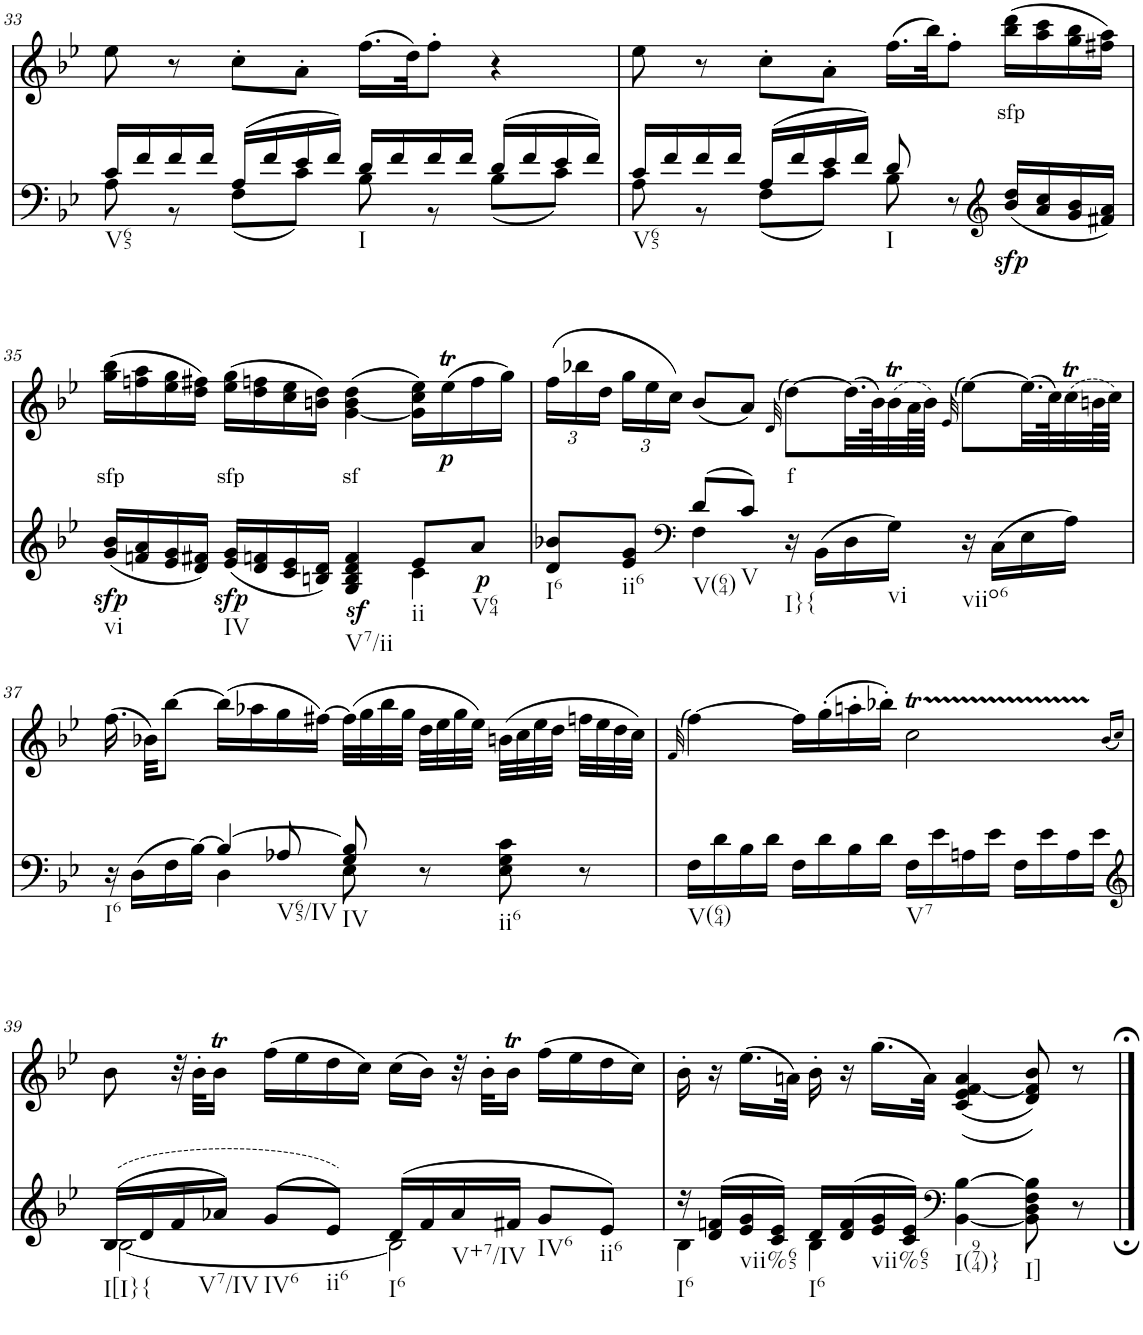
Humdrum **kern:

**kern	**dynam	**kern	**text	**dynam
*part2	*part2	*part1	*part1	*part1
*staff2	*staff2	*staff1	*staff1	*staff1
*I"Piano	*	*I"Piano	*	*
*I'Pno	*	*I'Pno	*	*
!!LO:PB:g=z
*clefF4	*	*clefG2	*	*
*k[b-e-]	*	*k[b-e-]	*	*
*B-:	*	*B-:	*	*
*M4/4	*	*M4/4	*	*
=33	=33	=33	=33	=33
*^	*	*	*	*
!LO:TX:b:t=V65	!	!	!	!	!
16c/LL	8A\	.	8ee-\	.	.
16f/	.	.	.	.	.
16f/	8r	.	8r	.	.
16f/JJ	.	.	.	.	.
(16A/LL	(8F\L	.	8cc'\L	.	.
16f/	.	.	.	.	.
16e-/	8c\J)	.	8a'\J	.	.
16f/JJ)	.	.	.	.	.
!LO:TX:b:t=I	!	!	!	!	!
16d/LL	8B-\	.	(16.ff\LL	.	.
16f/	.	.	.	.	.
.	.	.	32dd\JK)	.	.
16f/	8r	.	8ff'\J	.	.
16f/JJ	.	.	.	.	.
(16d/LL	(8B-\L	.	4r	.	.
16f/	.	.	.	.	.
16e-/	8c\J)	.	.	.	.
16f/JJ)	.	.	.	.	.
=34	=34	=34	=34	=34	=34
!LO:TX:b:t=V65	!	!	!	!	!
16c/LL	8A\	.	8ee-\	.	.
16f/	.	.	.	.	.
16f/	8r	.	8r	.	.
16f/JJ	.	.	.	.	.
(16A/LL	(8F\L	.	8cc'\L	.	.
16f/	.	.	.	.	.
16e-/	8c\J)	.	8a'\J	.	.
16f/JJ)	.	.	.	.	.
!LO:TX:b:t=I	!	!	!	!	!
8d/	8B-\	.	(16.ff\LL	.	.
.	.	.	32bb-\JK)	.	.
8r	4.ryy	.	8ff'\J	.	.
*clefG2	*	*	*	*	*
!	!	!LO:DY:b	!	!LO:LY:b	!
(<16b-/ 16dd/LL	.	sfp	(16bb-\ 16ddd\LL	sfp	.
16a/ 16cc/	.	.	16aa\ 16ccc\	.	.
16g/ 16b-/	.	.	16gg\ 16bb-\	.	.
16f#X/ 16a/JJ)	.	.	16ff#X\ 16aa\JJ)	.	.
!!LO:LB:g=z
=35	=35	=35	=35	=35	=35
!LO:TX:b:t=vi	!	!	!	!	!
!	!	!LO:DY:b	!	!LO:LY:b	!
(<16g/ 16b-/LL	2.ryy	sfp	(16gg\ 16bb-\LL	sfp	.
16fn/ 16a/	.	.	16ffn\ 16aa\	.	.
16e-/ 16g/	.	.	16ee-\ 16gg\	.	.
16d/ 16f#X/JJ)	.	.	16dd\ 16ff#X\JJ)	.	.
!LO:TX:b:t=IV	!	!	!	!	!
!	!	!LO:DY:b	!	!LO:LY:b	!
(<16e-/ 16g/LL	.	sfp	(16ee-\ 16gg\LL	sfp	.
16d/ 16fn/	.	.	16dd\ 16ffn\	.	.
16c/ 16e-/	.	.	16cc\ 16ee-\	.	.
16Bn/ 16d/JJ)	.	.	16bn\ 16dd\JJ)	.	.
!LO:TX:b:t=V7/ii	!	!	!	!	!
!	!	!LO:DY:b	!	!LO:LY:b	!
4G/ 4B/ 4d/ 4f/	.	sf	(>[4g\ 4b\ 4dd\	sf	.
!LO:TX:b:t=ii	!	!	!	!	!
8e-/L	4c\	.	16g\] 16cc\ 16ee-\LL)	.	.
!	!	!	!	!	!LO:DY:b
.	.	.	(16ee-T\	.	p
!LO:TX:b:t=V64	!	!	!	!	!
!	!	!LO:DY:b	!	!	!
8a/J	.	p	16ff\	.	.
.	.	.	16gg\JJ)	.	.
=36	=36	=36	=36	=36	=36
*	*	*	*Xbrackettup	*	*
!LO:TX:b:t=I6	!	!	!	!	!
8d/ 8b-X/L	4ryy	.	(24ff\LL	.	.
.	.	.	24bb-X\	.	.
.	.	.	24dd\JJ	.	.
!LO:TX:b:t=ii6	!	!	!	!	!
8e-/ 8g/J	.	.	24gg\LL	.	.
.	.	.	24ee-\	.	.
.	.	.	24cc\JJ)	.	.
*clefF4	*	*	*	*	*
!LO:TX:b:t=V(64)	!	!	!	!	!
(8d/L	4F\	.	(8b-/L	.	.
!LO:TX:b:t=V	!	!	!	!	!
8c/J)	.	.	8a/J)	.	.
.	.	.	(>32qd/	.	.
!LO:TX:b:t=I}{	!	!	!	!	!
!	!	!	!	!LO:LY:b	!
16r	2ryy	.	[8dd\L)	f	.
(>16BB-\LL	.	.	.	.	.
16D\	.	.	(32.dd\LL]	.	.
.	.	.	64b-\K)	.	.
!LO:TX:b:t=vi	!	!	!	!	!
16G\JJ)	.	.	(32b-T\	.	.
.	.	.	64a\L	.	.
.	.	.	64b-\JJJJ)	.	.
.	.	.	(>32qe-/	.	.
!LO:TX:b:t=viio6	!	!	!	!	!
16r	.	.	[8ee-\L)	.	.
(>16C\LL	.	.	.	.	.
16E-\	.	.	(32.ee-\LL]	.	.
.	.	.	64cc\K)	.	.
16A\JJ)	.	.	(32ccT\	.	.
.	.	.	64bn\L	.	.
.	.	.	64cc\JJJJ)	.	.
!!LO:LB:g=z
=37	=37	=37	=37	=37	=37
*	*^	*	*	*	*
!LO:TX:b:t=I6	!	!	!	!	!	!
16r	4ryy	4.ryy	.	(16.ff\	.	.
(>16D\LL	.	.	.	.	.	.
.	.	.	.	32b-X\KKL)	.	.
16F\	.	.	.	[8bb-\J	.	.
[>16B-\JJ)	.	.	.	.	.	.
!LO:TX:b:t=V65/IV	!	!	!	!	!	!
4B-/_	4D\	.	.	(16bb-\LL]	.	.
.	.	.	.	16aa-X\	.	.
.	.	8A-X/	.	16gg\	.	.
.	.	.	.	[16ff#X\JJ)	.	.
!LO:TX:b:t=IV	!	!	!	!	!	!
8G/ 8B-/]	8E-\	2ryy	.	(32ff#\LLL]	.	.
.	.	.	.	32gg\	.	.
.	.	.	.	32bb-\	.	.
.	.	.	.	32gg\JJJ	.	.
8r	4.ryy	.	.	32dd\LLL	.	.
.	.	.	.	32ee-\	.	.
.	.	.	.	32gg\	.	.
.	.	.	.	32ee-\JJJ)	.	.
!LO:TX:b:t=ii6	!	!	!	!	!	!
8E-\ 8G\ 8c\	.	.	.	(32bn\LLL	.	.
.	.	.	.	32cc\	.	.
.	.	.	.	32ee-\	.	.
.	.	.	.	32dd\JJJ	.	.
8r	.	.	.	32ffn\LLL	.	.
.	.	.	.	32ee-\	.	.
.	.	.	.	32dd\	.	.
.	.	.	.	32cc\JJJ)	.	.
*v	*v	*v	*	*	*	*
=38	=38	=38	=38	=38
.	.	(>32qf/	.	.
!LO:TX:b:t=V(64)	!	!	!	!
16F\LL	.	[4ff\)	.	.
16d\	.	.	.	.
16B-\	.	.	.	.
16d\JJ	.	.	.	.
16F\LL	.	16ff\LL]	.	.
16d\	.	(16gg'\	.	.
16B-\	.	16aan'\	.	.
16d\JJ	.	16bb-X'\JJ)	.	.
!LO:TX:b:t=V7	!	!	!	!
16F\LL	.	2ccT\	.	.
16e-\	.	.	.	.
16An\	.	.	.	.
16e-\JJ	.	.	.	.
16F\LL	.	.	.	.
16e-\	.	.	.	.
16A\	.	.	.	.
16e-\JJ	.	.	.	.
.	.	(16qb-/LL	.	.
.	.	16qcc/JJ)	.	.
!!LO:LB:g=z
=39	=39	=39	=39	=39
*clefG2	*	*	*	*
*^	*	*	*	*
!LO:TX:b:t=I[I}{	!	!	!	!	!
((16B-/LL	[2B-\	.	8b-\	.	.
16d/	.	.	.	.	.
16f/	.	.	32r	.	.
.	.	.	32b-'\KLL	.	.
!LO:TX:b:t=V7/IV	!	!	!	!	!
16a-X/JJ)	.	.	16b-T\JJ	.	.
!LO:TX:b:t=IV6	!	!	!	!	!
(8g/L	.	.	(16ff\LL	.	.
.	.	.	16ee-\	.	.
!LO:TX:b:t=ii6	!	!	!	!	!
8e-/J))	.	.	16dd\	.	.
.	.	.	16cc\JJ)	.	.
!LO:TX:b:t=I6	!	!	!	!	!
(16d/LL	2B-\]	.	(16cc\LL	.	.
16f/	.	.	16b-\JJ)	.	.
!LO:TX:b:t=V+7/IV	!	!	!	!	!
16a-/	.	.	32r	.	.
.	.	.	32b-'\KLL	.	.
16f#X/JJ	.	.	16b-T\JJ	.	.
!LO:TX:b:t=IV6	!	!	!	!	!
8g/L	.	.	(16ff\LL	.	.
.	.	.	16ee-\	.	.
!LO:TX:b:t=ii6	!	!	!	!	!
8e-/J)	.	.	16dd\	.	.
.	.	.	16cc\JJ)	.	.
=40	=40	=40	=40	=40	=40
!LO:TX:b:t=I6	!	!	!	!	!
16r	4B-\	.	16b-'\	.	.
(16d/ 16fn/LL	.	.	16r	.	.
!LO:TX:b:t=vii%65	!	!	!	!	!
16e-/ 16g/	.	.	(16.ee-\LL	.	.
16c/ 16e-/JJ)	.	.	.	.	.
.	.	.	32an\JJk)	.	.
!LO:TX:b:t=I6	!	!	!	!	!
16d/LL	4B-\	.	16b-'\	.	.
(16d/ 16f/	.	.	16r	.	.
!LO:TX:b:t=vii%65	!	!	!	!	!
16e-/ 16g/	.	.	(16.gg\LL	.	.
16c/ 16e-/JJ)	.	.	.	.	.
.	.	.	32a\JJk)	.	.
*clefF4	*	*	*	*	*
!LO:TX:b:t=I(974)}	!	!	!	!	!
[<4BB-\ [>4B-\	2ryy	.	((<4c/ 4e-/ [<4f/ 4a/	.	.
!LO:TX:b:t=I]	!	!	!	!	!
8BB-\] 8D\ 8F\ 8B-\]	.	.	8d/ 8f/] 8b-/))	.	.
8r	.	.	8r	.	.
*v	*v	*	*	*	*
==	==	==	==	==
*-	*-	*-	*-	*-
